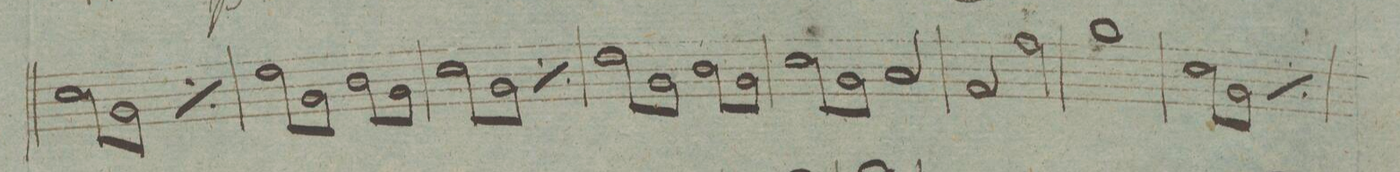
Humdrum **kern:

**kern	**dynam
*I"Fagotto	*
*clefF4	*
*k[f#c#g#d#]	*
*met(c|)	*
*M2/2	*
*tremolo	*
*2\right	*
8E\L	.
8BB\	.
8E\	.
8BB\J	.
*rep	*
8E\L	.
8BB\	.
8E\	.
8BB\J	.
*Xrep	*
=27	=27
8F#\L	.
8BB\	.
8F#\	.
8BB\J	.
8D#\L	.
8BB\	.
8D#\	.
8BB\J	.
=28	=28
8E\L	.
8BB\	.
8E\	.
8BB\J	.
*rep	*
8E\L	.
8BB\	.
8E\	.
8BB\J	.
*Xrep	*
=29	=29
8F#\L	.
8BB\	.
8F#\	.
8BB\J	.
8D#\L	.
8BB\	.
8D#\	.
8BB\J	.
=30	=30
8E\L	.
8BB\	.
8E\	.
8BB\J	.
*Xtremolo	*
2C#/	.
=31	=31
2AA/	.
2A\	.
=32	=32
1B\	.
=33	=33
*tremolo	*
8E\L	.
8BB\	.
8E\	.
8BB\J	.
*rep	*
8E\L	.
8BB\	.
8E\	.
8BB\J	.
*Xrep	*
=34	=34
*-	*-
